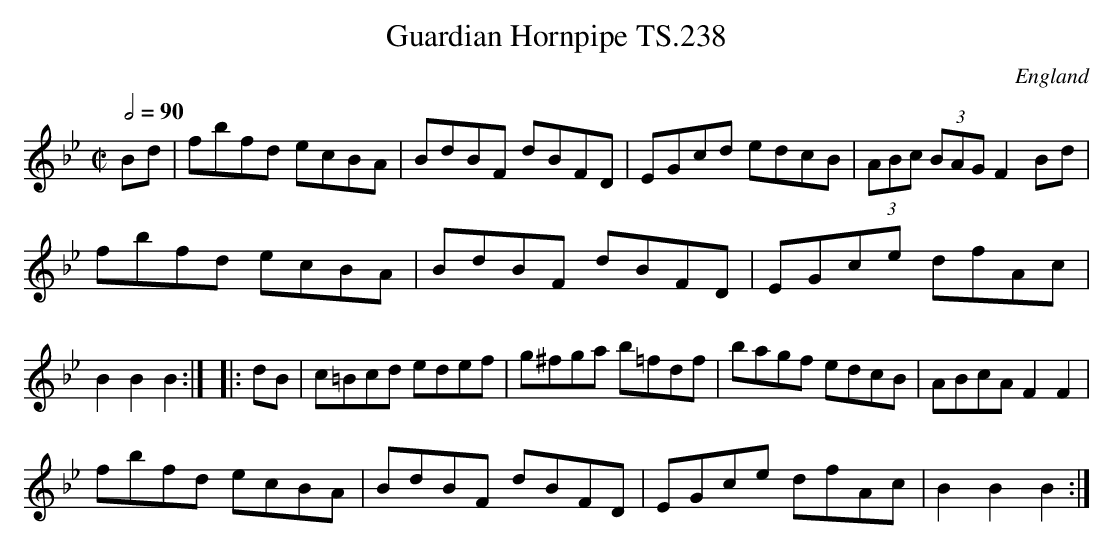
X:1
T:Guardian Hornpipe TS.238
M:C|
L:1/8
Q:1/2=90
O:England
K:Bb major
Bd|fbfd ecBA|BdBF dBFD|EGcd edcB|(3ABc (3BAG F2Bd|!
fbfd ecBA|BdBF dBFD|EGce dfAc|B2B2B2:|]
|:dB|c=Bcd edef|g^fga b=fdf|bagf edcB|ABcAF2F2|!
fbfd ecBA|BdBF dBFD|EGce dfAc|B2B2B2:|]
